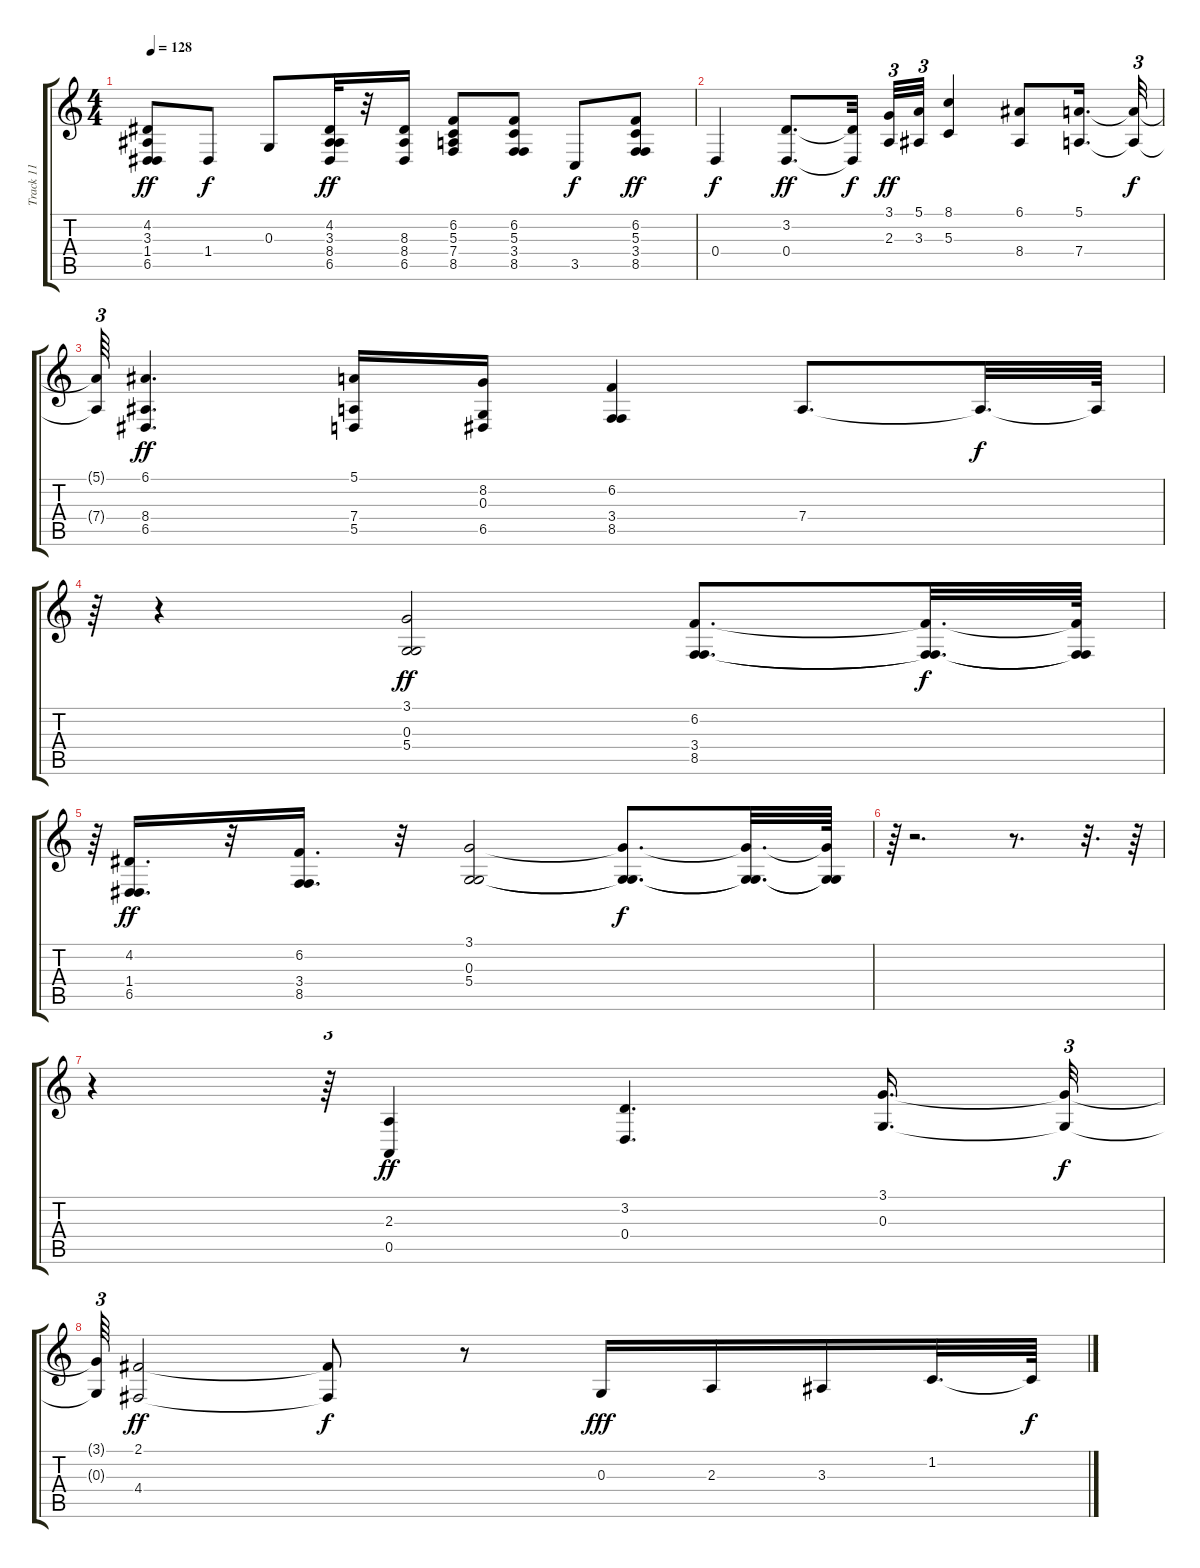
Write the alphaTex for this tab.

\track ("Track 11" "Track 11") {instrument frenchhorn}
\staff {score tabs}
\tuning (E4 B3 G3 D3 A2 E2) {hide}
\ts (4 4)
\tempo 128
\clef g2
\ks c
(4.2 3.3 1.4 6.5).8{dy ff} 1.4.8{dy f} 0.3.8 (4.2 3.3 8.4 6.5).32{dy ff} r.32 (8.3 8.4 6.5).16 (6.2 5.3 7.4 8.5).8 (6.2 5.3 3.4 8.5).8 3.5.8{dy f} (6.2 5.3 3.4 8.5).8{dy ff} |
0.4.4{dy f} (3.2 0.4).8{d dy ff} (3.2{t} 0.4{t}).32{dy f beam splitsecondary} (3.1 2.3).32{tu (3 2) dy ff} (5.1 3.3).32{tu (3 2)} (8.1 5.3).4 (6.1 8.4).8 (5.1 7.4).16{d} (5.1{t} 7.4{t}).32{tu (3 2) dy f} |
(5.1{t} 7.4{t}).64{tu (3 2)} (6.1 8.4 6.5).4{d dy ff} (5.1 7.4 5.5).16 (8.2 0.3 6.5).16 (6.2 3.4 8.5).4 7.4.8{d} 7.4{t}.32{d dy f} 7.4{t}.64 |
r.64{tu (3 2)} r.4 (3.1 0.3 5.4).2{dy ff} (6.2 3.4 8.5).8{d} (6.2{t} 3.4{t} 8.5{t}).32{d dy f} (6.2{t} 3.4{t} 8.5{t}).64 |
r.64{tu (3 2)} (4.2 1.4 6.5).16{d dy ff} r.32 (6.2 3.4 8.5).16{d} r.32 (3.1 0.3 5.4).2 (3.1{t} 0.3{t} 5.4{t}).8{d dy f} (3.1{t} 0.3{t} 5.4{t}).32{d} (3.1{t} 0.3{t} 5.4{t}).64 |
r.64{tu (3 2)} r.2{d} r.8{d} r.32{d} r.64 |
r.4 r.64{tu (3 2)} (2.3 0.5).4{dy ff} (3.2 0.4).4{d} (3.1 0.3).16{d} (3.1{t} 0.3{t}).32{tu (3 2) dy f} |
(3.1{t} 0.3{t}).64{tu (3 2)} (2.1 4.4).2{dy ff} (2.1{t} 4.4{t}).8{dy f} r.8 0.3.16{dy fff instrument frenchhorn} 2.3.16 3.3.16 1.2.32{d} 1.2{t}.64{dy f}
